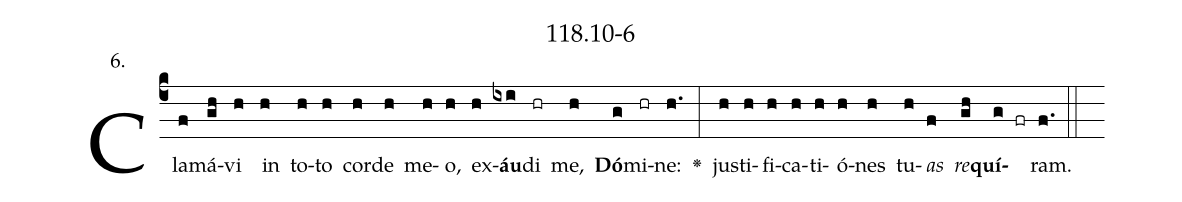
name: 118.10-6;
annotation: 6.;
%%
(c4)Cla(f)má(gh)vi(h) in(h) to(h)to(h) cor(h)de(h) me(h)o,(h) ex(h)<b>áu</b>(ixi)di(hr) me,(h) <b>Dó</b>(g)mi(hr)ne:(h.) <v>\greheightstar</v>(:) jus(h)ti(h)fi(h)ca(h)ti(h)ó(h)nes(h) tu(h)<i>as</i>(f) <i>re</i>(gh)<b>quí</b>(g fr)ram.(f.) (::)


%E(h) u(h) o(f) u(gh) a(g) e.(f.) (::)
